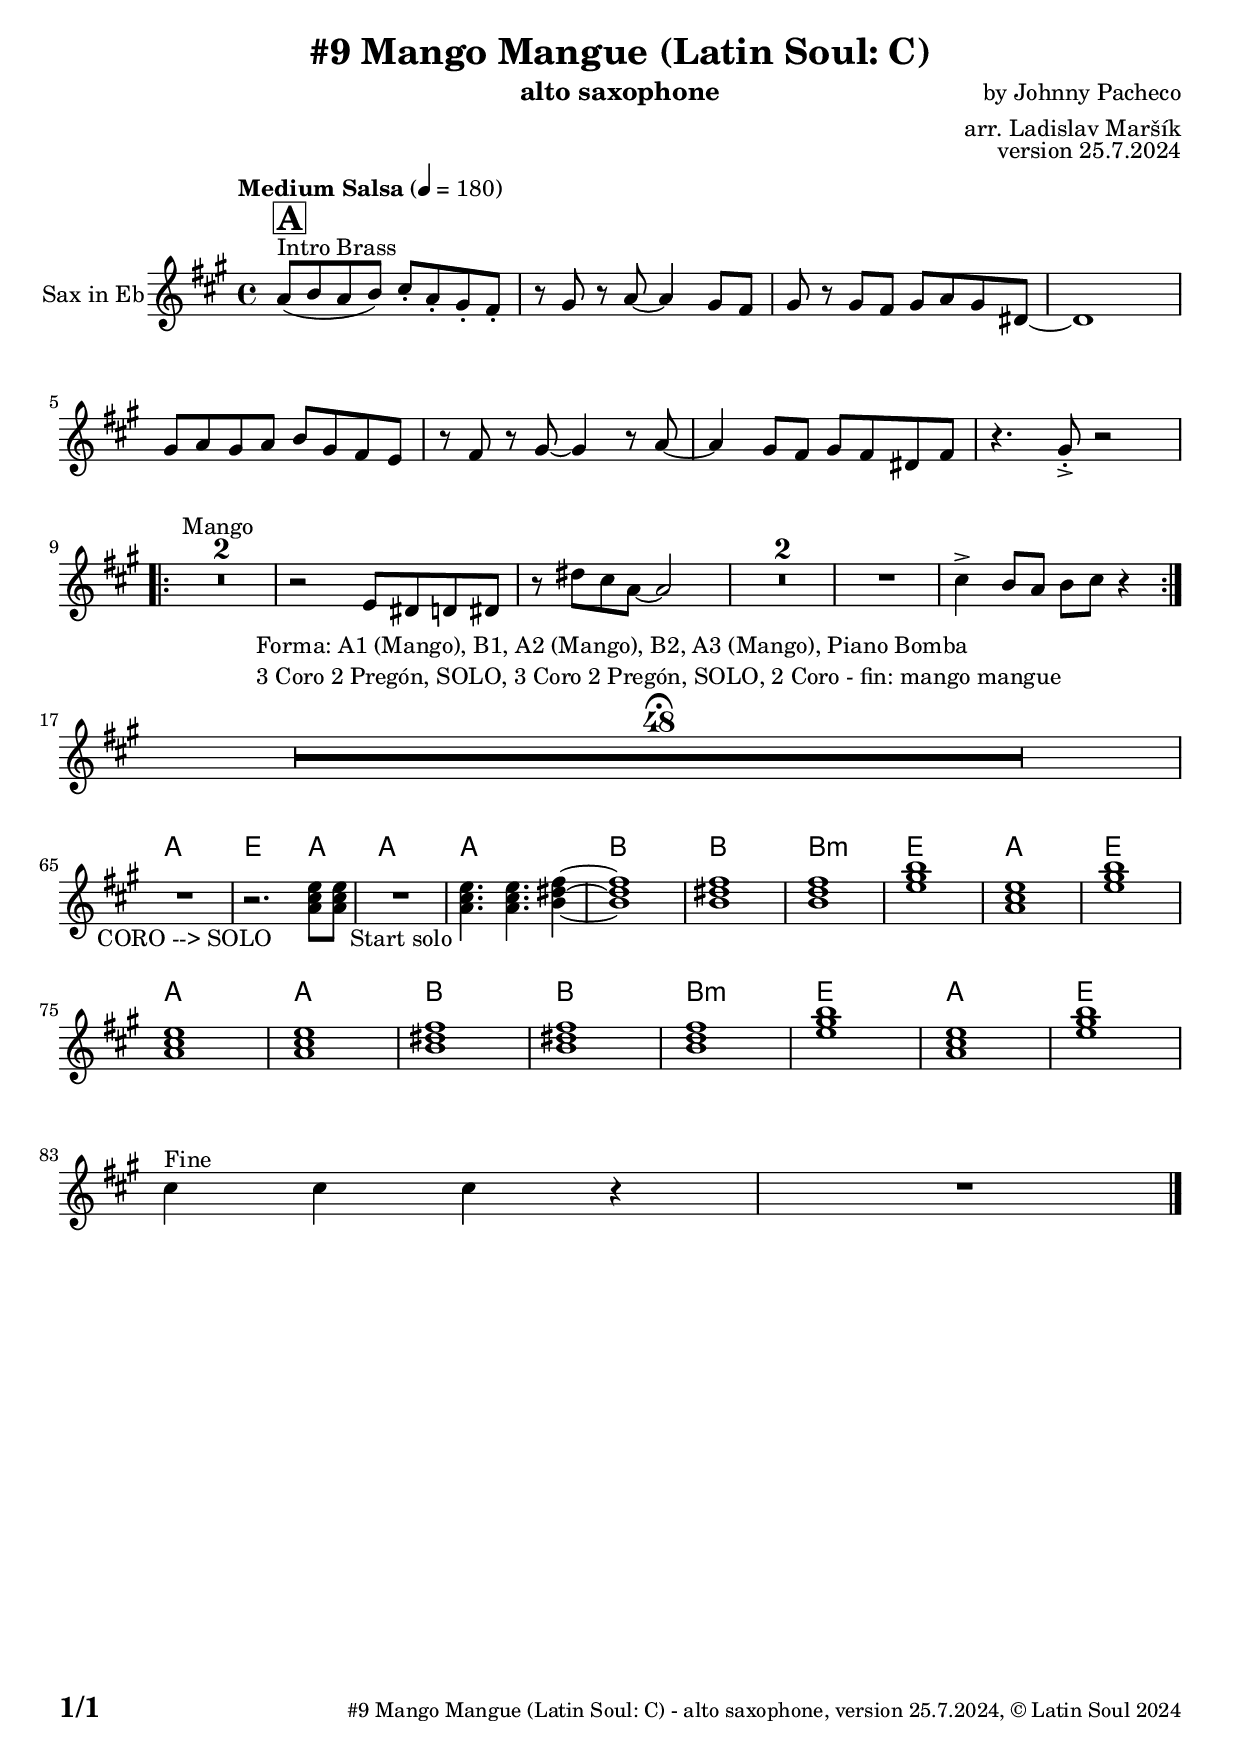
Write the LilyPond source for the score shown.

\version "2.24.4"

% Sheet revision 2022_09

\header {
    title = "#9 Mango Mangue (Latin Soul: C)"
        instrument = "alto saxophone"
    composer = "by Johnny Pacheco"
      arranger = "arr. Ladislav Maršík"
  opus = "version 25.7.2024"
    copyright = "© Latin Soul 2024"
}

inst =
#(define-music-function
  (string)
  (string?)
  #{ <>^\markup \abs-fontsize #16 \bold \box #string #})

makePercent = #(define-music-function (note) (ly:music?)
                 (make-music 'PercentEvent 'length (ly:music-length note)))

#(define (test-stencil grob text)
   (let* ((orig (ly:grob-original grob))
          (siblings (ly:spanner-broken-into orig)) ; have we been split?
          (refp (ly:grob-system grob))
          (left-bound (ly:spanner-bound grob LEFT))
          (right-bound (ly:spanner-bound grob RIGHT))
          (elts-L (ly:grob-array->list (ly:grob-object left-bound 'elements)))
          (elts-R (ly:grob-array->list (ly:grob-object right-bound 'elements)))
          (break-alignment-L
           (filter
            (lambda (elt) (grob::has-interface elt 'break-alignment-interface))
            elts-L))
          (break-alignment-R
           (filter
            (lambda (elt) (grob::has-interface elt 'break-alignment-interface))
            elts-R))
          (break-alignment-L-ext (ly:grob-extent (car break-alignment-L) refp X))
          (break-alignment-R-ext (ly:grob-extent (car break-alignment-R) refp X))
          (num
           (markup text))
          (num
           (if (or (null? siblings)
                   (eq? grob (car siblings)))
               num
               (make-parenthesize-markup num)))
          (num (grob-interpret-markup grob num))
          (num-stil-ext-X (ly:stencil-extent num X))
          (num-stil-ext-Y (ly:stencil-extent num Y))
          (num (ly:stencil-aligned-to num X CENTER))
          (num
           (ly:stencil-translate-axis
            num
            (+ (interval-length break-alignment-L-ext)
               (* 0.5
                  (- (car break-alignment-R-ext)
                     (cdr break-alignment-L-ext))))
            X))
          (bracket-L
           (markup
            #:path
            0.1 ; line-thickness
            `((moveto 0.5 ,(* 0.5 (interval-length num-stil-ext-Y)))
              (lineto ,(* 0.5
                          (- (car break-alignment-R-ext)
                             (cdr break-alignment-L-ext)
                             (interval-length num-stil-ext-X)))
                      ,(* 0.5 (interval-length num-stil-ext-Y)))
              (closepath)
              (rlineto 0.0
                       ,(if (or (null? siblings) (eq? grob (car siblings)))
                            -1.0 0.0)))))
          (bracket-R
           (markup
            #:path
            0.1
            `((moveto ,(* 0.5
                          (- (car break-alignment-R-ext)
                             (cdr break-alignment-L-ext)
                             (interval-length num-stil-ext-X)))
                      ,(* 0.5 (interval-length num-stil-ext-Y)))
              (lineto 0.5
                      ,(* 0.5 (interval-length num-stil-ext-Y)))
              (closepath)
              (rlineto 0.0
                       ,(if (or (null? siblings) (eq? grob (last siblings)))
                            -1.0 0.0)))))
          (bracket-L (grob-interpret-markup grob bracket-L))
          (bracket-R (grob-interpret-markup grob bracket-R))
          (num (ly:stencil-combine-at-edge num X LEFT bracket-L 0.4))
          (num (ly:stencil-combine-at-edge num X RIGHT bracket-R 0.4)))
     num))

#(define-public (Measure_attached_spanner_engraver context)
   (let ((span '())
         (finished '())
         (event-start '())
         (event-stop '()))
     (make-engraver
      (listeners ((measure-counter-event engraver event)
                  (if (= START (ly:event-property event 'span-direction))
                      (set! event-start event)
                      (set! event-stop event))))
      ((process-music trans)
       (if (ly:stream-event? event-stop)
           (if (null? span)
               (ly:warning "You're trying to end a measure-attached spanner but you haven't started one.")
               (begin (set! finished span)
                 (ly:engraver-announce-end-grob trans finished event-start)
                 (set! span '())
                 (set! event-stop '()))))
       (if (ly:stream-event? event-start)
           (begin (set! span (ly:engraver-make-grob trans 'MeasureCounter event-start))
             (set! event-start '()))))
      ((stop-translation-timestep trans)
       (if (and (ly:spanner? span)
                (null? (ly:spanner-bound span LEFT))
                (moment<=? (ly:context-property context 'measurePosition) ZERO-MOMENT))
           (ly:spanner-set-bound! span LEFT
                                  (ly:context-property context 'currentCommandColumn)))
       (if (and (ly:spanner? finished)
                (moment<=? (ly:context-property context 'measurePosition) ZERO-MOMENT))
           (begin
            (if (null? (ly:spanner-bound finished RIGHT))
                (ly:spanner-set-bound! finished RIGHT
                                       (ly:context-property context 'currentCommandColumn)))
            (set! finished '())
            (set! event-start '())
            (set! event-stop '()))))
      ((finalize trans)
       (if (ly:spanner? finished)
           (begin
            (if (null? (ly:spanner-bound finished RIGHT))
                (set! (ly:spanner-bound finished RIGHT)
                      (ly:context-property context 'currentCommandColumn)))
            (set! finished '())))
       (if (ly:spanner? span)
           (begin
            (ly:warning "I think there's a dangling measure-attached spanner :-(")
            (ly:grob-suicide! span)
            (set! span '())))))))

\layout {
  \context {
    \Staff
    \consists #Measure_attached_spanner_engraver
    \override MeasureCounter.font-encoding = #'latin1
    \override MeasureCounter.font-size = 0
    \override MeasureCounter.outside-staff-padding = 2
    \override MeasureCounter.outside-staff-horizontal-padding = #0
  }
}

repeatBracket = #(define-music-function
                  (parser location N note)
                  (number? ly:music?)
                  #{
                    \override Staff.MeasureCounter.stencil =
                    #(lambda (grob) (test-stencil grob #{ #(string-append(number->string N) "x") #} ))
                    \startMeasureCount
                    \repeat volta #N { $note }
                    \stopMeasureCount
                  #}
                  )

Sax = \new Voice
\transpose c a
\relative c' {
    \set Staff.instrumentName = \markup {
        \center-align { "Sax" }
    }

  \set Staff.instrumentName = \markup {
    \center-align { "Sax in Eb" }
  }
  \set Staff.midiInstrument = "alto sax"
  \set Staff.midiMaximumVolume = #0.9

  \key c \major
  \time 4/4
  \tempo "Medium Salsa" 4 = 180

    s1*0 ^\markup { "Intro Brass" }
    \inst "A"
    c8 ( d c d ) e -. c -.  b -.  a -.  |
    r b8  r c8  ~ c4  b8 a  |
    b r b  a  b  c b fis  ~ |
    fis1 | \break
    b8 c b c d b a g |
    r a r b ~ b4 r8 c ~ | 
    c4 b8 a b a fis a |
    r4. b8 -> -. r2 | \break
    
    \repeat volta 2 {
    s1*0 ^\markup { "Mango" }
    R1*2 
    r2 g8 fis8 f fis | 
    r fis' e c ~ c2 |  
    R1*2 
    R1 |
    e4-> d8 c d e r4 |  } \break
       R1*48  \fermata ^\markup { \column { \line { "Forma: A1 (Mango), B1, A2 (Mango), B2, A3 (Mango), Piano Bomba" } \line { "3 Coro 2 Pregón, SOLO, 3 Coro 2 Pregón, SOLO, 2 Coro - fin: mango mangue" } } } \break
	
	 
            \chordmode {
   R1 _\markup { "CORO --> SOLO" }
   r2.
 c8 c 
   R1 _\markup { "Start solo" } |
c4. c4. d4 ~ |
d1  |
d1  |
d1:m |
  g1 |
  c1 |
  g1 | \break
  
   c1|
c1 |
d1  |
d1  |
d1:m |
  g1 |
  c1 |
  g1 |
  
  
            } \break
            
            e4 ^\markup { "Fine" } e e r | 
            R1 |
  
  \label #'lastPage
  \bar "|."
}


Chords =
\transpose c a
\chords {
  \set noChordSymbol = ""
  R1*64
  
  c1 |
  g2. c4 |
  c1 |
  c1 |
  d1 |
  d1 |
  d1:m |
  g1 |
  c1 |
  g1 | 
  
    c1 |
  c1 |
  d1 |
  d1 |
  d1:m |
  g1 |
  c1 |
  g1 |
}
\score {
  <<
    \Chords
    \compressMMRests \new Staff \with {
      \consists "Volta_engraver"
    }
    {
      \Sax
    }
  >>
  \layout {
    \context {
      \Score
      \remove "Volta_engraver"
    }
  }
}



\paper {
  system-system-spacing =
  #'((basic-distance . 14)
     (minimum-distance . 10)
     (padding . 1)
     (stretchability . 60))
  between-system-padding = #2
  bottom-margin = 5\mm

  print-first-page-number = ##t
  oddHeaderMarkup = \markup \fill-line { " " }
  evenHeaderMarkup = \markup \fill-line { " " }
  oddFooterMarkup = \markup {
    \fill-line {
      \bold \fontsize #2
      \concat { \fromproperty #'page:page-number-string "/" \page-ref #'lastPage "0" "?" }

      \fontsize #-1
      \concat { \fromproperty #'header:title " - " \fromproperty #'header:instrument ", " \fromproperty #'header:opus ", " \fromproperty #'header:copyright }
    }
  }
  evenFooterMarkup = \markup {
    \fill-line {
      \fontsize #-1
      \concat { \fromproperty #'header:title " - " \fromproperty #'header:instrument ", " \fromproperty #'header:opus ", " \fromproperty #'header:copyright }

      \bold \fontsize #2
      \concat { \fromproperty #'page:page-number-string "/" \page-ref #'lastPage "0" "?" }
    }
  }
}